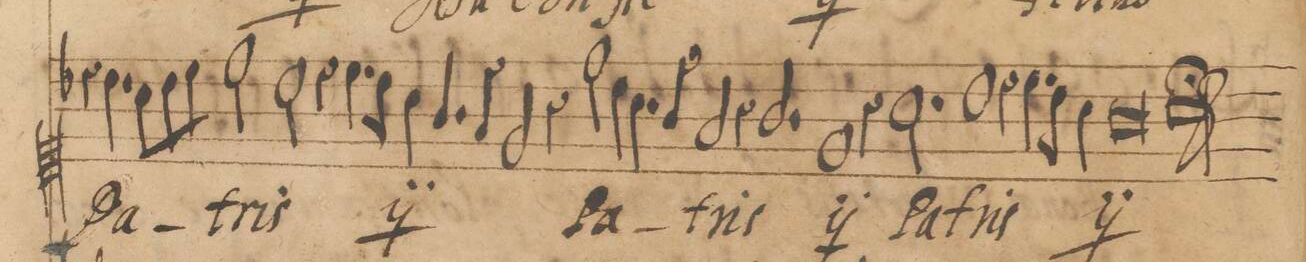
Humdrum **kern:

**kern	**text
*I"QVINTAVOX	*
*clefC1	*
*k[b-]	*
*met(C|)	*
*M2/1	*
4r	.
4.b-y\	Pa-
8a\L	.
8b-\	.
8cc\J	.
=41-	=41-
2dd\	.
2b-\	-tris
4r	.
*	*ij
4.cc\	Fi-
8b-\	-li-
4a\	-us
=42-	=42-
4.g/	Pa-
8f/	.
2e/	-tris
4r	.
*	*Xij
2dd\	Pa-
4b-\	.
=43-	=43-
4.a\	.
8g/	.
2f/	-tris
*	*ij
4r	.
2.g/	Pa-
=44-	=44-
1e	-tris
*	*Xij
4r	.
2.a\	Pa-
=45-	=45-
1b-	-tris
*	*ij
4r	.
4.cc\	Fi-
8b-\	-li-
4a\	-us
=46-	=46-
0g	Pa-
=47-	=47-
0a;	-tris
=48-	=48-
*-	*-
